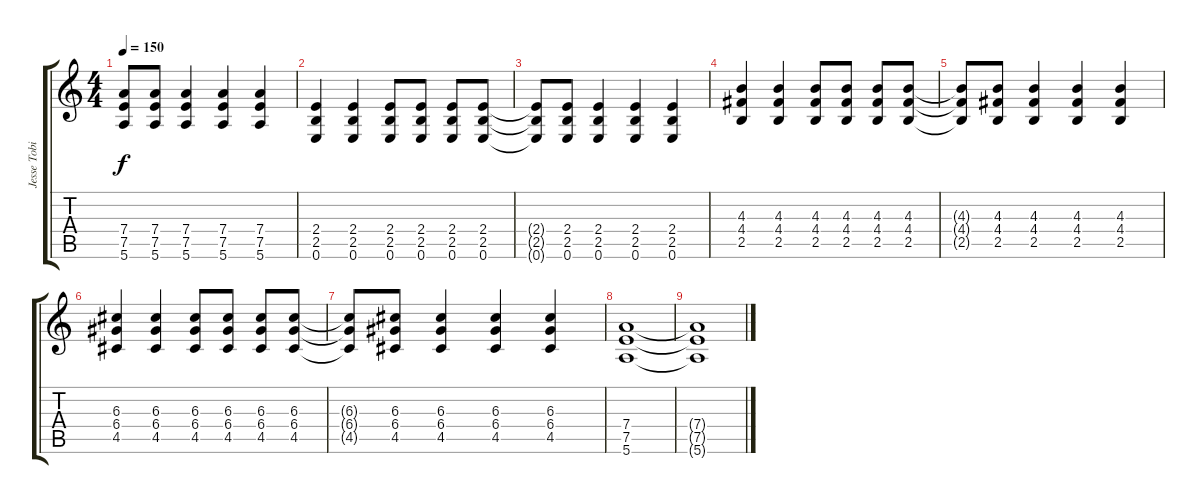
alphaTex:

\track ("Jesse Tobias" "Jesse Tobi") {instrument overdrivenguitar}
\staff {score tabs}
\tuning (E4 B3 G3 D3 A2 E2) {hide}
\ts (4 4)
\tempo 150
\clef g2
\ks c
(7.4{t} 7.5{t} 5.6{t}).8{dy f} (7.4 7.5 5.6).8 (7.4 7.5 5.6).4 (7.4 7.5 5.6).4 (7.4 7.5 5.6).4 |
(2.4 2.5 0.6).4 (2.4 2.5 0.6).4 (2.4 2.5 0.6).8 (2.4 2.5 0.6).8 (2.4 2.5 0.6).8 (2.4 2.5 0.6).8 |
(2.4{t} 2.5{t} 0.6{t}).8 (2.4 2.5 0.6).8 (2.4 2.5 0.6).4 (2.4 2.5 0.6).4 (2.4 2.5 0.6).4 |
(4.3 4.4 2.5).4 (4.3 4.4 2.5).4 (4.3 4.4 2.5).8 (4.3 4.4 2.5).8 (4.3 4.4 2.5).8 (4.3 4.4 2.5).8 |
(4.3{t} 4.4{t} 2.5{t}).8 (4.3 4.4 2.5).8 (4.3 4.4 2.5).4 (4.3 4.4 2.5).4 (4.3 4.4 2.5).4 |
(6.3 6.4 4.5).4 (6.3 6.4 4.5).4 (6.3 6.4 4.5).8 (6.3 6.4 4.5).8 (6.3 6.4 4.5).8 (6.3 6.4 4.5).8 |
(6.3{t} 6.4{t} 4.5{t}).8 (6.3 6.4 4.5).8 (6.3 6.4 4.5).4 (6.3 6.4 4.5).4 (6.3 6.4 4.5).4 |
(7.4 7.5 5.6).1 |
(7.4{t} 7.5{t} 5.6{t}).1
